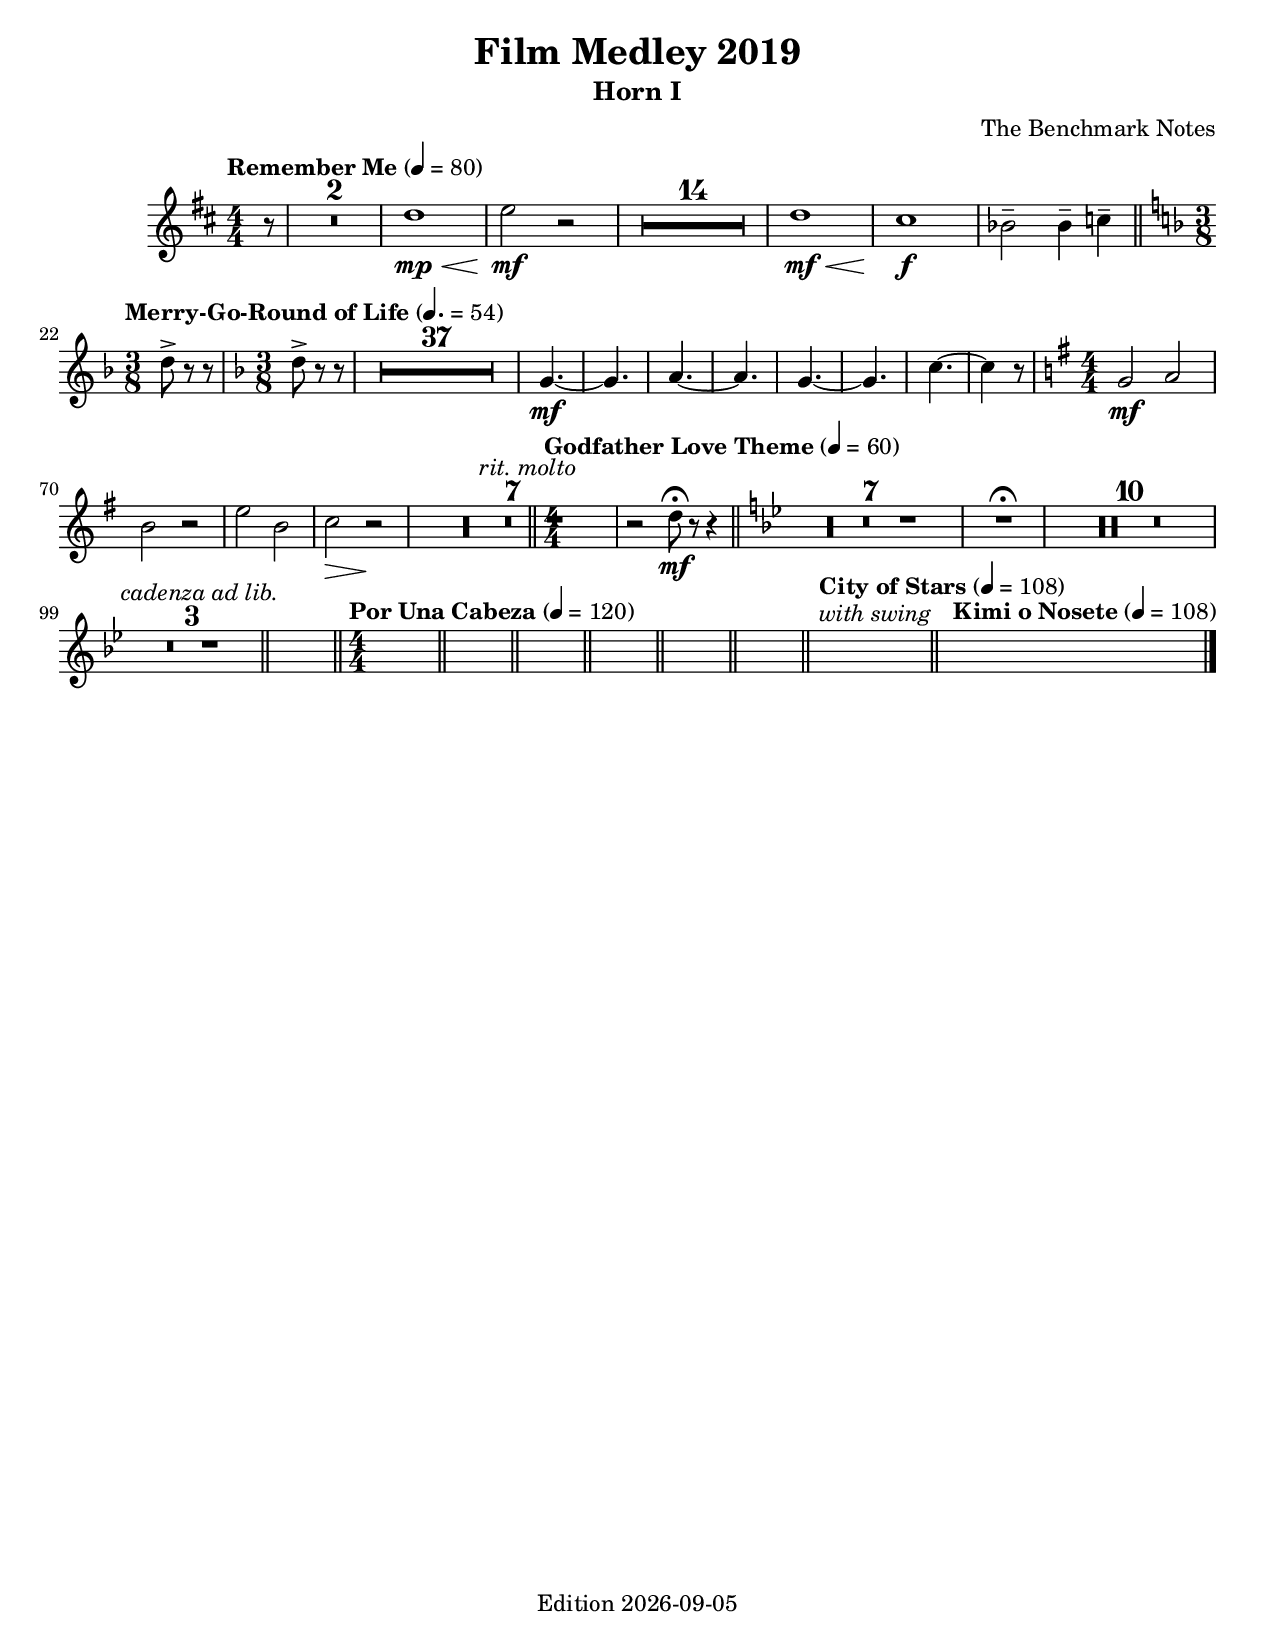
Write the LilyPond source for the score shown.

\version "2.18.2"
\include "header.ly"
\include "Tempo.ly"
\include "RememberMeNotes.ly"
\include "MerryGoRoundNotes.ly"
\include "GodfatherNotes.ly"

#(set-default-paper-size "letter")

\header {
  instrument = "Horn I"
}

\score {
  \new Staff {
    \clef treble
    \numericTimeSignature
    \compressFullBarRests
    \accidentalStyle modern-cautionary
    <<
      \transpose f c' \removeWithTag #'single {
        \RememberMeHornOne
        \MerryGoRoundHornOne
        \GodfatherHornOne
      }
      \Tempo
    >>
  }
}